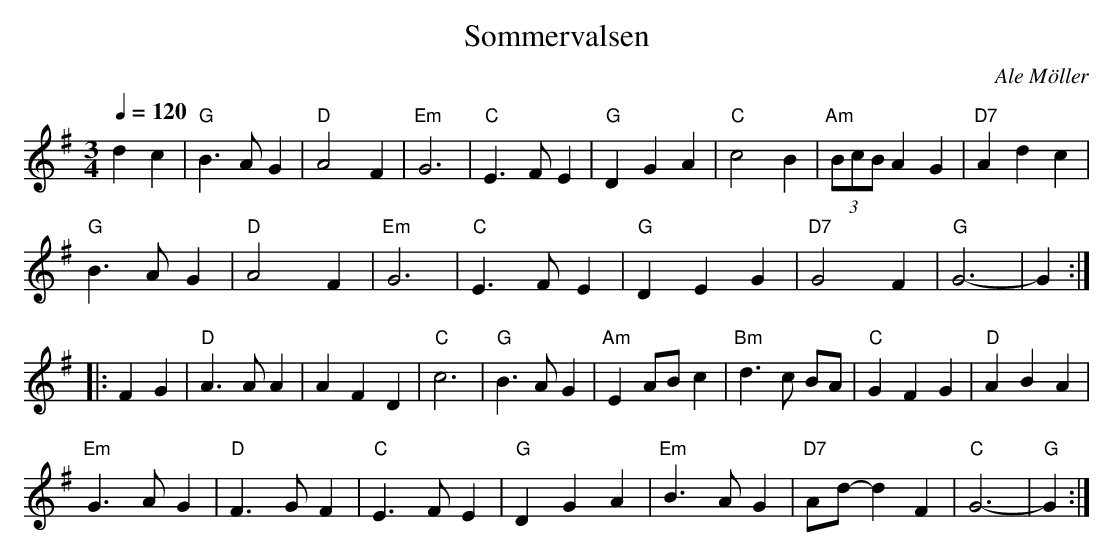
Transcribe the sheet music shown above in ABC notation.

X:1
T:Sommervalsen
C:Ale M\"oller
M:3/4
L:1/4
Q:1/4=120
K:G
dc|"G"B>AG|"D"A2F|"Em"G3|"C"E>FE|\
"G"DGA|"C"c2B|"Am"(3B/c/B/ AG|"D7"Adc|
"G"B>AG|"D"A2F|"Em"G3|"C"E>FE|\
"G"DEG|"D7"G2F|"G"G3-|G:|
|:FG|"D"A>AA|AFD|"C"c3|"G"B>A G|\
"Am"EA/B/c|"Bm"d>c B/A/|"C"GFG|"D"A BA|
"Em"G>AG|"D"F>GF|"C"E>FE|"G"DGA|\
"Em"B>AG|"D7"A/d/-dF|"C"G3-|"G"G:|
